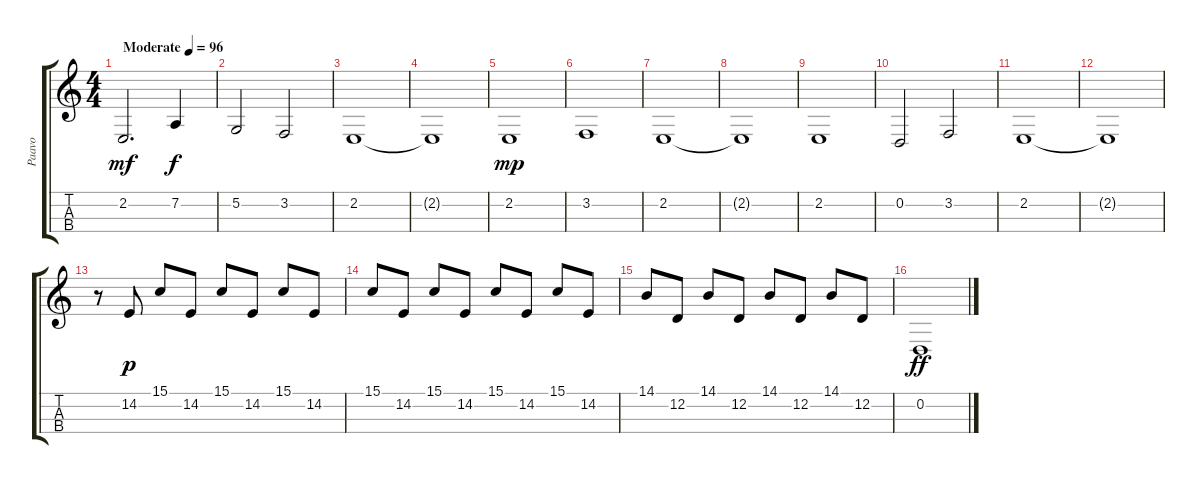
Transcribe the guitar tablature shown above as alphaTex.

\track ("Paavo" "Paavo") {instrument cello}
\staff {score tabs}
\tuning (A3 D3 G2 C2) {hide}
\ts (4 4)
\tempo (96 "Moderate")
\clef g2
\ks c
2.2.2{d dy mf instrument cello} 7.2.4{dy f} |
5.2.2 3.2.2 |
2.2.1 |
2.2{t}.1 |
2.2.1{dy mp} |
3.2.1 |
2.2.1 |
2.2{t}.1 |
2.2.1 |
0.2.2 3.2.2 |
2.2.1 |
2.2{t}.1 |
r.8 14.2.8{dy p} 15.1.8 14.2.8 15.1.8 14.2.8 15.1.8 14.2.8 |
15.1.8 14.2.8 15.1.8 14.2.8 15.1.8 14.2.8 15.1.8 14.2.8 |
14.1.8 12.2.8 14.1.8 12.2.8 14.1.8 12.2.8 14.1.8 12.2.8 |
0.2.1{dy ff}
